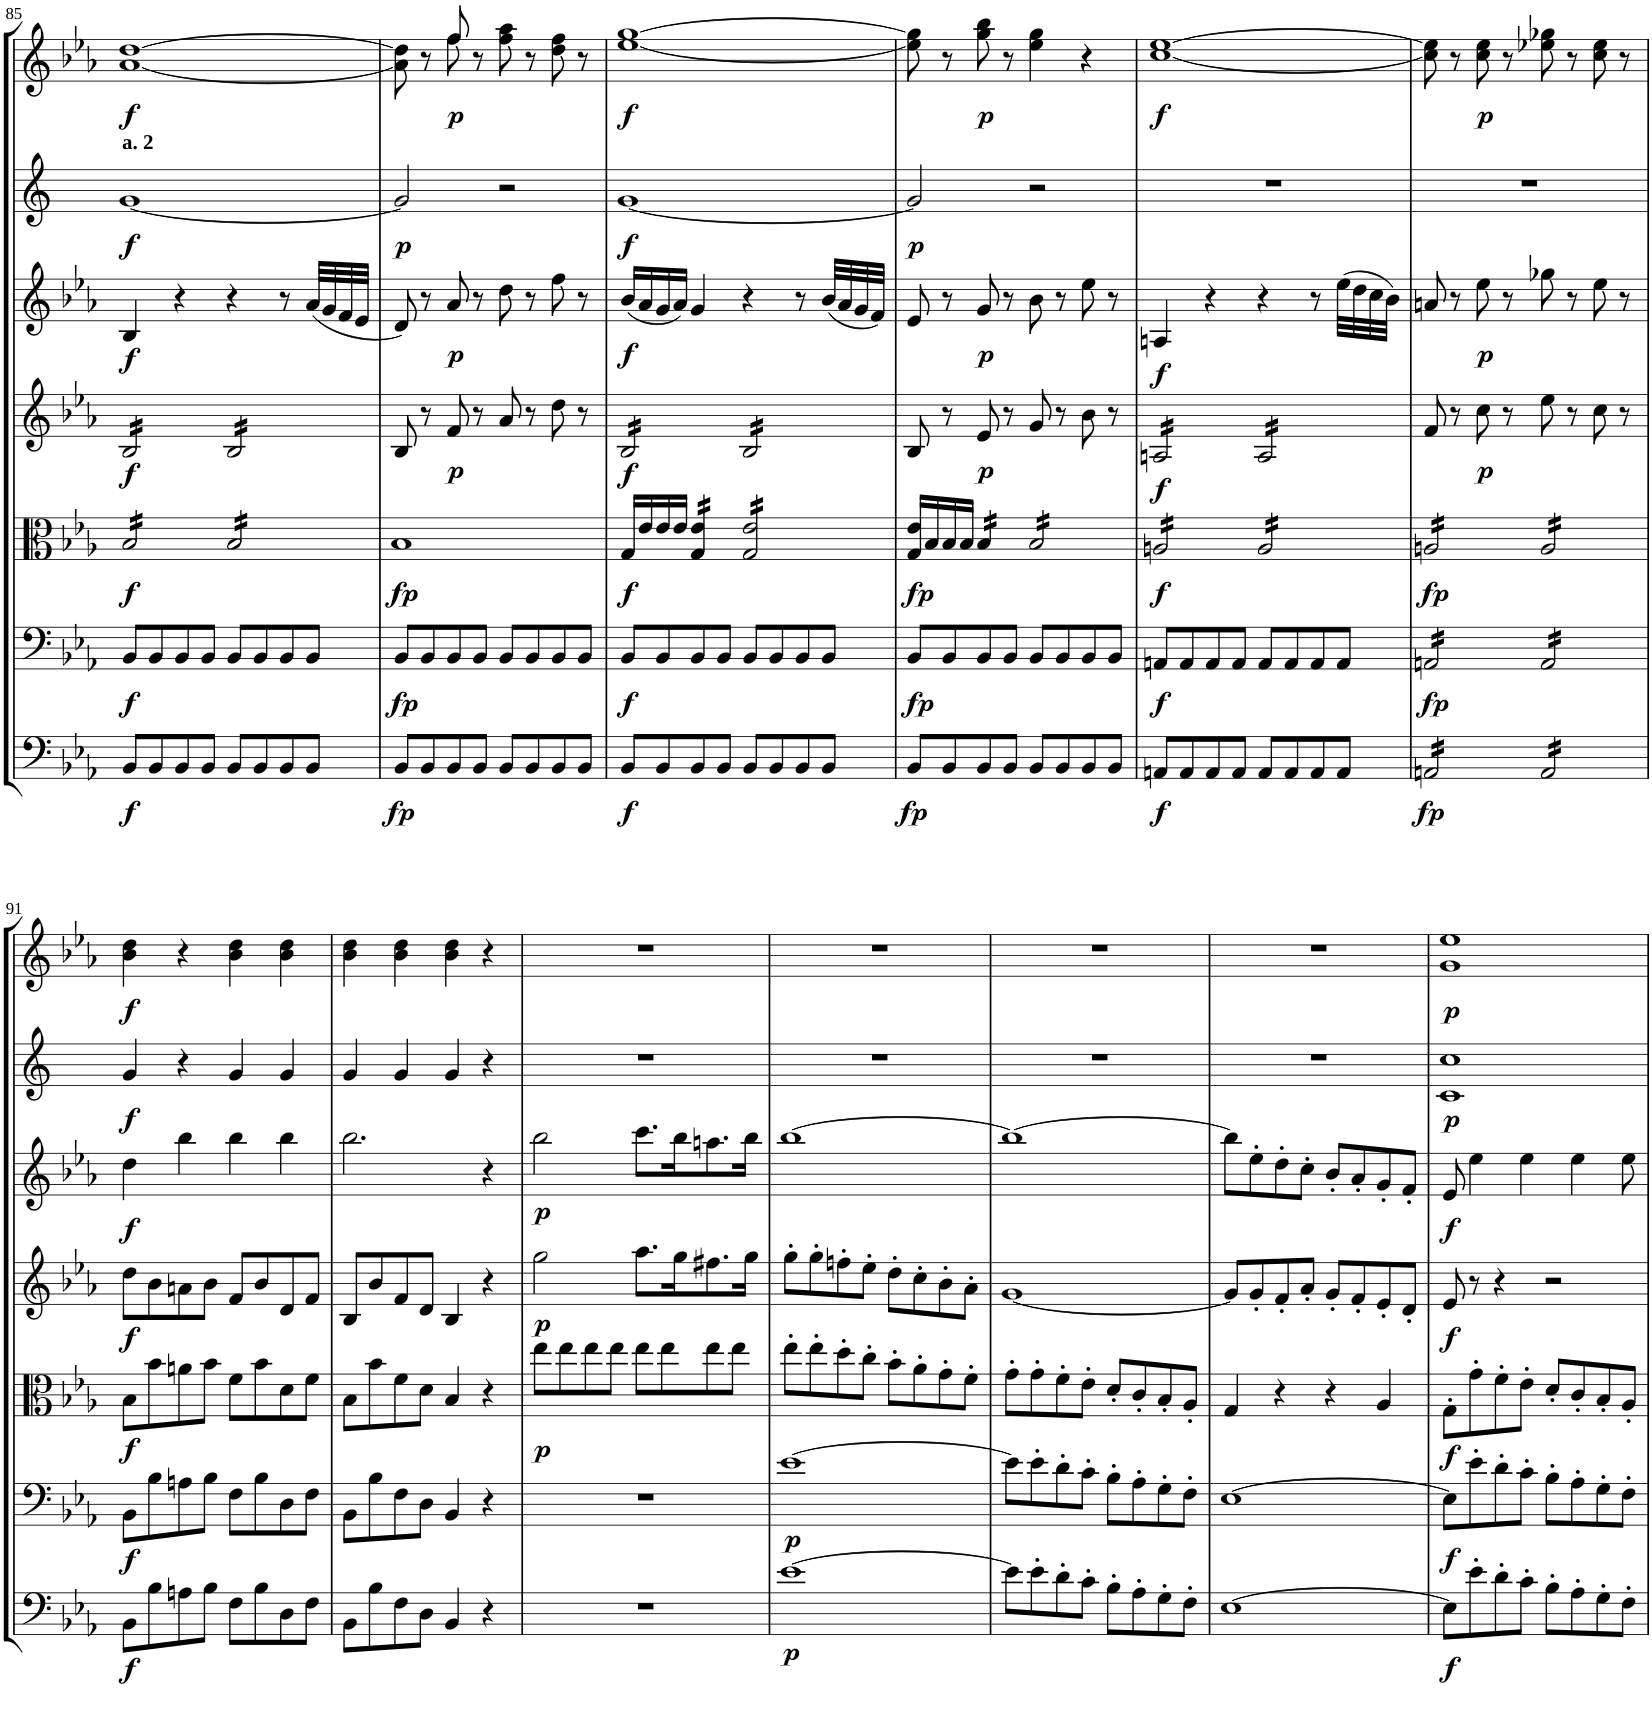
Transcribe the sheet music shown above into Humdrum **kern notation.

**kern	**dynam	**kern	**dynam	**kern	**dynam	**kern	**dynam	**kern	**dynam	**kern	**dynam	**kern	**dynam
*part7	*part7	*part6	*part6	*part5	*part5	*part4	*part4	*part3	*part3	*part2	*part2	*part1	*part1
*staff7	*staff7	*staff6	*staff6	*staff5	*staff5	*staff4	*staff4	*staff3	*staff3	*staff2	*staff2	*staff1	*staff1
*I"Basso	*	*I"Violoncello	*	*I"Viola	*	*I"Violino II	*	*I"Violino I	*	*I"Corni in Es	*	*I"Oboi	*
*	*	*	*	*	*	*	*	*	*	*	*	*I'Ob	*
!!LO:PB:g=z
*clefF4	*	*clefF4	*	*clefC3	*	*clefG2	*	*clefG2	*	*clefG2	*	*clefG2	*
*Trd7c12	*	*	*	*	*	*	*	*	*	*Trd5c9	*	*	*
*k[b-e-a-]	*	*k[b-e-a-]	*	*k[b-e-a-]	*	*k[b-e-a-]	*	*k[b-e-a-]	*	*k[]	*	*k[b-e-a-]	*
*M4/4	*	*M4/4	*	*M4/4	*	*M4/4	*	*M4/4	*	*M4/4	*	*M4/4	*
*met(c)	*	*met(c)	*	*met(c)	*	*met(c)	*	*met(c)	*	*met(c)	*	*met(c)	*
=85	=85	=85	=85	=85	=85	=85	=85	=85	=85	=85	=85	=85	=85
!	!	!	!	!	!	!	!	!	!	!LO:TX:a:B:t=a. 2	!	!	!
!	!LO:DY:b	!	!LO:DY:b	!	!LO:DY:b	!	!LO:DY:b	!	!LO:DY:b	!	!LO:DY:b	!	!LO:DY:b
*	*	*	*	*tremolo	*	*	*	*	*	*	*	*	*
*	*	*	*	*	*	*tremolo	*	*	*	*	*	*	*
8BB-/L	f	8BB-/L	f	16B-/LL	f	16B-/LL	f	4B-/	f	[1g	f	[1a- [>1dd	f
.	.	.	.	16B-/	.	16B-/	.	.	.	.	.	.	.
8BB-/	.	8BB-/	.	16B-/	.	16B-/	.	.	.	.	.	.	.
.	.	.	.	16B-/	.	16B-/	.	.	.	.	.	.	.
8BB-/	.	8BB-/	.	16B-/	.	16B-/	.	4r	.	.	.	.	.
.	.	.	.	16B-/	.	16B-/	.	.	.	.	.	.	.
8BB-/J	.	8BB-/J	.	16B-/	.	16B-/	.	.	.	.	.	.	.
.	.	.	.	16B-/JJ	.	16B-/JJ	.	.	.	.	.	.	.
8BB-/L	.	8BB-/L	.	16B-/LL	.	16B-/LL	.	4r	.	.	.	.	.
.	.	.	.	16B-/	.	16B-/	.	.	.	.	.	.	.
8BB-/	.	8BB-/	.	16B-/	.	16B-/	.	.	.	.	.	.	.
.	.	.	.	16B-/	.	16B-/	.	.	.	.	.	.	.
8BB-/	.	8BB-/	.	16B-/	.	16B-/	.	8r	.	.	.	.	.
.	.	.	.	16B-/	.	16B-/	.	.	.	.	.	.	.
8BB-/J	.	8BB-/J	.	16B-/	.	16B-/	.	(32a-/LLL	.	.	.	.	.
.	.	.	.	.	.	.	.	32g/	.	.	.	.	.
.	.	.	.	16B-/JJ	.	16B-/JJ	.	32f/	.	.	.	.	.
*	*	*	*	*	*	*Xtremolo	*	*	*	*	*	*	*
*	*	*	*	*Xtremolo	*	*	*	*	*	*	*	*	*
.	.	.	.	.	.	.	.	32e-/JJJ	.	.	.	.	.
=86	=86	=86	=86	=86	=86	=86	=86	=86	=86	=86	=86	=86	=86
*	*	*	*	*	*	*	*	*	*	*	*	*^	*
!	!LO:DY:b	!	!LO:DY:b	!	!LO:DY:b	!	!	!	!	!	!LO:DY:b	!	!	!
8BB-/L	fp	8BB-/L	fp	1B-	fp	8B-/	.	8d/)	.	2g/]	p	8a-\] 8dd\]	4ryy	.
8BB-/	.	8BB-/	.	.	.	8r	.	8r	.	.	.	8r	.	.
!	!	!	!	!	!	!	!LO:DY:b	!	!LO:DY:b	!	!	!	!	!LO:DY:b
8BB-/	.	8BB-/	.	.	.	8f/	p	8a-/	p	.	.	8ff/	8ff\	p
8BB-/J	.	8BB-/J	.	.	.	8r	.	8r	.	.	.	8r	2ryy	.
8BB-/L	.	8BB-/L	.	.	.	8a-/	.	8dd\	.	2r	.	8ff\ 8aa-\	.	.
8BB-/	.	8BB-/	.	.	.	8r	.	8r	.	.	.	8r	.	.
8BB-/	.	8BB-/	.	.	.	8dd\	.	8ff\	.	.	.	8dd\ 8ff\	.	.
8BB-/J	.	8BB-/J	.	.	.	8r	.	8r	.	.	.	8r	8ryy	.
=87	=87	=87	=87	=87	=87	=87	=87	=87	=87	=87	=87	=87	=87	=87
!	!LO:DY:b	!	!LO:DY:b	!	!LO:DY:b	!	!LO:DY:b	!	!LO:DY:b	!	!LO:DY:b	!	!	!LO:DY:b
*	*	*	*	*	*	*	*	*	*	*	*	*v	*v	*
*	*	*	*	*	*	*tremolo	*	*	*	*	*	*	*
8BB-/L	f	8BB-/L	f	16G/LL	f	16B-/LL	f	(16b-/LL	f	[1g	f	[1ee- [1gg	f
.	.	.	.	16e-/	.	16B-/	.	16a-/	.	.	.	.	.
8BB-/	.	8BB-/	.	16e-/	.	16B-/	.	16g/	.	.	.	.	.
.	.	.	.	16e-/JJ	.	16B-/	.	16a-/JJ)	.	.	.	.	.
*	*	*	*	*tremolo	*	*	*	*	*	*	*	*	*
8BB-/	.	8BB-/	.	16G/ 16e-/LL	.	16B-/	.	4g/	.	.	.	.	.
.	.	.	.	16G/ 16e-/	.	16B-/	.	.	.	.	.	.	.
8BB-/J	.	8BB-/J	.	16G/ 16e-/	.	16B-/	.	.	.	.	.	.	.
.	.	.	.	16G/ 16e-/JJ	.	16B-/JJ	.	.	.	.	.	.	.
8BB-/L	.	8BB-/L	.	16G/ 16e-/LL	.	16B-/LL	.	4r	.	.	.	.	.
.	.	.	.	16G/ 16e-/	.	16B-/	.	.	.	.	.	.	.
8BB-/	.	8BB-/	.	16G/ 16e-/	.	16B-/	.	.	.	.	.	.	.
.	.	.	.	16G/ 16e-/	.	16B-/	.	.	.	.	.	.	.
8BB-/	.	8BB-/	.	16G/ 16e-/	.	16B-/	.	8r	.	.	.	.	.
.	.	.	.	16G/ 16e-/	.	16B-/	.	.	.	.	.	.	.
8BB-/J	.	8BB-/J	.	16G/ 16e-/	.	16B-/	.	(32b-/LLL	.	.	.	.	.
.	.	.	.	.	.	.	.	32a-/	.	.	.	.	.
.	.	.	.	16G/ 16e-/JJ	.	16B-/JJ	.	32g/	.	.	.	.	.
*	*	*	*	*	*	*Xtremolo	*	*	*	*	*	*	*
*	*	*	*	*Xtremolo	*	*	*	*	*	*	*	*	*
.	.	.	.	.	.	.	.	32f/JJJ)	.	.	.	.	.
=88	=88	=88	=88	=88	=88	=88	=88	=88	=88	=88	=88	=88	=88
!	!LO:DY:b	!	!LO:DY:b	!	!LO:DY:b	!	!	!	!	!	!LO:DY:b	!	!
8BB-/L	fp	8BB-/L	fp	16G/ 16e-/LL	fp	8B-/	.	8e-/	.	2g/]	p	8ee-\] 8gg\]	.
.	.	.	.	16B-/	.	.	.	.	.	.	.	.	.
8BB-/	.	8BB-/	.	16B-/	.	8r	.	8r	.	.	.	8r	.
.	.	.	.	16B-/JJ	.	.	.	.	.	.	.	.	.
!	!	!	!	!	!	!	!LO:DY:b	!	!LO:DY:b	!	!	!	!LO:DY:b
*	*	*	*	*tremolo	*	*	*	*	*	*	*	*	*
8BB-/	.	8BB-/	.	16B-/LL	.	8e-/	p	8g/	p	.	.	8gg\ 8bb-\	p
.	.	.	.	16B-/	.	.	.	.	.	.	.	.	.
8BB-/J	.	8BB-/J	.	16B-/	.	8r	.	8r	.	.	.	8r	.
.	.	.	.	16B-/JJ	.	.	.	.	.	.	.	.	.
8BB-/L	.	8BB-/L	.	16B-/LL	.	8g/	.	8b-\	.	2r	.	4ee-\ 4gg\	.
.	.	.	.	16B-/	.	.	.	.	.	.	.	.	.
8BB-/	.	8BB-/	.	16B-/	.	8r	.	8r	.	.	.	.	.
.	.	.	.	16B-/	.	.	.	.	.	.	.	.	.
8BB-/	.	8BB-/	.	16B-/	.	8b-\	.	8ee-\	.	.	.	4r	.
.	.	.	.	16B-/	.	.	.	.	.	.	.	.	.
8BB-/J	.	8BB-/J	.	16B-/	.	8r	.	8r	.	.	.	.	.
.	.	.	.	16B-/JJ	.	.	.	.	.	.	.	.	.
=89	=89	=89	=89	=89	=89	=89	=89	=89	=89	=89	=89	=89	=89
!	!LO:DY:b	!	!LO:DY:b	!	!LO:DY:b	!	!LO:DY:b	!	!LO:DY:b	!	!	!	!LO:DY:b
*	*	*	*	*	*	*tremolo	*	*	*	*	*	*	*
8AAn/L	f	8AAn/L	f	16An/LL	f	16An/LL	f	4An/	f	1r	.	[1cc [1ee-	f
.	.	.	.	16An/	.	16An/	.	.	.	.	.	.	.
8AA/	.	8AA/	.	16An/	.	16An/	.	.	.	.	.	.	.
.	.	.	.	16An/	.	16An/	.	.	.	.	.	.	.
8AA/	.	8AA/	.	16An/	.	16An/	.	4r	.	.	.	.	.
.	.	.	.	16An/	.	16An/	.	.	.	.	.	.	.
8AA/J	.	8AA/J	.	16An/	.	16An/	.	.	.	.	.	.	.
.	.	.	.	16An/JJ	.	16An/JJ	.	.	.	.	.	.	.
8AA/L	.	8AA/L	.	16A/LL	.	16A/LL	.	4r	.	.	.	.	.
.	.	.	.	16A/	.	16A/	.	.	.	.	.	.	.
8AA/	.	8AA/	.	16A/	.	16A/	.	.	.	.	.	.	.
.	.	.	.	16A/	.	16A/	.	.	.	.	.	.	.
8AA/	.	8AA/	.	16A/	.	16A/	.	8r	.	.	.	.	.
.	.	.	.	16A/	.	16A/	.	.	.	.	.	.	.
8AA/J	.	8AA/J	.	16A/	.	16A/	.	(32ee-\LLL	.	.	.	.	.
.	.	.	.	.	.	.	.	32dd\	.	.	.	.	.
.	.	.	.	16A/JJ	.	16A/JJ	.	32cc\	.	.	.	.	.
*	*	*	*	*	*	*Xtremolo	*	*	*	*	*	*	*
.	.	.	.	.	.	.	.	32b-\JJJ)	.	.	.	.	.
=90	=90	=90	=90	=90	=90	=90	=90	=90	=90	=90	=90	=90	=90
!	!LO:DY:b	!	!LO:DY:b	!	!LO:DY:b	!	!	!	!	!	!	!	!
*tremolo	*	*	*	*	*	*	*	*	*	*	*	*	*
*	*	*tremolo	*	*	*	*	*	*	*	*	*	*	*
16AAn/LL	fp	16AAn/LL	fp	16An/LL	fp	8f/	.	8an/	.	1r	.	8cc\] 8ee-\]	.
16AAn/	.	16AAn/	.	16An/	.	.	.	.	.	.	.	.	.
16AAn/	.	16AAn/	.	16An/	.	8r	.	8r	.	.	.	8r	.
16AAn/	.	16AAn/	.	16An/	.	.	.	.	.	.	.	.	.
!	!	!	!	!	!	!	!LO:DY:b	!	!LO:DY:b	!	!	!	!LO:DY:b
16AAn/	.	16AAn/	.	16An/	.	8cc\	p	8ee-\	p	.	.	8cc\ 8ee-\	p
16AAn/	.	16AAn/	.	16An/	.	.	.	.	.	.	.	.	.
16AAn/	.	16AAn/	.	16An/	.	8r	.	8r	.	.	.	8r	.
16AAn/JJ	.	16AAn/JJ	.	16An/JJ	.	.	.	.	.	.	.	.	.
16AA/LL	.	16AA/LL	.	16A/LL	.	8ee-\	.	8gg-X\	.	.	.	8ee-X\ 8gg-X\	.
16AA/	.	16AA/	.	16A/	.	.	.	.	.	.	.	.	.
16AA/	.	16AA/	.	16A/	.	8r	.	8r	.	.	.	8r	.
16AA/	.	16AA/	.	16A/	.	.	.	.	.	.	.	.	.
16AA/	.	16AA/	.	16A/	.	8cc\	.	8ee-\	.	.	.	8cc\ 8ee-\	.
16AA/	.	16AA/	.	16A/	.	.	.	.	.	.	.	.	.
16AA/	.	16AA/	.	16A/	.	8r	.	8r	.	.	.	8r	.
16AA/JJ	.	16AA/JJ	.	16A/JJ	.	.	.	.	.	.	.	.	.
*	*	*	*	*Xtremolo	*	*	*	*	*	*	*	*	*
*	*	*Xtremolo	*	*	*	*	*	*	*	*	*	*	*
*Xtremolo	*	*	*	*	*	*	*	*	*	*	*	*	*
!!LO:LB:g=z
=91	=91	=91	=91	=91	=91	=91	=91	=91	=91	=91	=91	=91	=91
!	!LO:DY:b	!	!LO:DY:b	!	!LO:DY:b	!	!LO:DY:b	!	!LO:DY:b	!	!LO:DY:b	!	!LO:DY:b
8BB-\L	f	8BB-\L	f	8B-\L	f	8dd\L	f	4dd\	f	4g/	f	4b-\ 4dd\	f
8B-\	.	8B-\	.	8b-\	.	8b-\	.	.	.	.	.	.	.
8An\	.	8An\	.	8an\	.	8an\	.	4bb-\	.	4r	.	4r	.
8B-\J	.	8B-\J	.	8b-\J	.	8b-\J	.	.	.	.	.	.	.
8F\L	.	8F\L	.	8f\L	.	8f/L	.	4bb-\	.	4g/	.	4b-\ 4dd\	.
8B-\	.	8B-\	.	8b-\	.	8b-/	.	.	.	.	.	.	.
8D\	.	8D\	.	8d\	.	8d/	.	4bb-\	.	4g/	.	4b-\ 4dd\	.
8F\J	.	8F\J	.	8f\J	.	8f/J	.	.	.	.	.	.	.
=92	=92	=92	=92	=92	=92	=92	=92	=92	=92	=92	=92	=92	=92
8BB-\L	.	8BB-\L	.	8B-\L	.	8B-/L	.	2.bb-\	.	4g/	.	4b-\ 4dd\	.
8B-\	.	8B-\	.	8b-\	.	8b-/	.	.	.	.	.	.	.
8F\	.	8F\	.	8f\	.	8f/	.	.	.	4g/	.	4b-\ 4dd\	.
8D\J	.	8D\J	.	8d\J	.	8d/J	.	.	.	.	.	.	.
4BB-/	.	4BB-/	.	4B-/	.	4B-/	.	.	.	4g/	.	4b-\ 4dd\	.
4r	.	4r	.	4r	.	4r	.	4r	.	4r	.	4r	.
=93	=93	=93	=93	=93	=93	=93	=93	=93	=93	=93	=93	=93	=93
!	!	!	!	!	!LO:DY:b	!	!LO:DY:b	!	!LO:DY:b	!	!	!	!
1r	.	1r	.	8ee-\L	p	2gg\	p	2bb-\	p	1r	.	1r	.
.	.	.	.	8ee-\	.	.	.	.	.	.	.	.	.
.	.	.	.	8ee-\	.	.	.	.	.	.	.	.	.
.	.	.	.	8ee-\J	.	.	.	.	.	.	.	.	.
.	.	.	.	8ee-\L	.	8.aa-\L	.	8.ccc\L	.	.	.	.	.
.	.	.	.	8ee-\	.	.	.	.	.	.	.	.	.
.	.	.	.	.	.	16gg\K	.	16bb-\K	.	.	.	.	.
.	.	.	.	8ee-\	.	8.ff#X\	.	8.aan\	.	.	.	.	.
.	.	.	.	8ee-\J	.	.	.	.	.	.	.	.	.
.	.	.	.	.	.	16gg\Jk	.	16bb-\Jk	.	.	.	.	.
=94	=94	=94	=94	=94	=94	=94	=94	=94	=94	=94	=94	=94	=94
!	!LO:DY:b	!	!LO:DY:b	!	!	!	!	!	!	!	!	!	!
[1e-	p	[1e-	p	8ee-'\L	.	8gg'\L	.	[1bb-	.	1r	.	1r	.
.	.	.	.	8ee-'\	.	8gg'\	.	.	.	.	.	.	.
.	.	.	.	8dd'\	.	8ffn'\	.	.	.	.	.	.	.
.	.	.	.	8cc'\J	.	8ee-'\J	.	.	.	.	.	.	.
.	.	.	.	8b-'\L	.	8dd'\L	.	.	.	.	.	.	.
.	.	.	.	8a-'\	.	8cc'\	.	.	.	.	.	.	.
.	.	.	.	8g'\	.	8b-'\	.	.	.	.	.	.	.
.	.	.	.	8f'\J	.	8a-'\J	.	.	.	.	.	.	.
=95	=95	=95	=95	=95	=95	=95	=95	=95	=95	=95	=95	=95	=95
8e-\L]	.	8e-\L]	.	8g'\L	.	[1g	.	1bb-_	.	1r	.	1r	.
8e-'\	.	8e-'\	.	8g'\	.	.	.	.	.	.	.	.	.
8d'\	.	8d'\	.	8f'\	.	.	.	.	.	.	.	.	.
8c'\J	.	8c'\J	.	8e-'\J	.	.	.	.	.	.	.	.	.
8B-'\L	.	8B-'\L	.	8d'/L	.	.	.	.	.	.	.	.	.
8A-'\	.	8A-'\	.	8c'/	.	.	.	.	.	.	.	.	.
8G'\	.	8G'\	.	8B-'/	.	.	.	.	.	.	.	.	.
8F'\J	.	8F'\J	.	8A-'/J	.	.	.	.	.	.	.	.	.
=96	=96	=96	=96	=96	=96	=96	=96	=96	=96	=96	=96	=96	=96
[1E-	.	[1E-	.	4G/	.	8g/L]	.	8bb-\L]	.	1r	.	1r	.
.	.	.	.	.	.	8g'/	.	8ee-'\	.	.	.	.	.
.	.	.	.	4r	.	8f'/	.	8dd'\	.	.	.	.	.
.	.	.	.	.	.	8a-'/J	.	8cc'\J	.	.	.	.	.
.	.	.	.	4r	.	8g'/L	.	8b-'/L	.	.	.	.	.
.	.	.	.	.	.	8f'/	.	8a-'/	.	.	.	.	.
.	.	.	.	4A-/	.	8e-'/	.	8g'/	.	.	.	.	.
.	.	.	.	.	.	8d'/J	.	8f'/J	.	.	.	.	.
=97	=97	=97	=97	=97	=97	=97	=97	=97	=97	=97	=97	=97	=97
!	!LO:DY:b	!	!LO:DY:b	!	!LO:DY:b	!	!LO:DY:b	!	!LO:DY:b	!	!LO:DY:b	!	!LO:DY:b
8E-\L]	f	8E-\L]	f	8G'\L	f	8e-/	f	8e-/	f	1c 1cc	p	1g 1ee-	p
8e-'\	.	8e-'\	.	8g'\	.	8r	.	4ee-\	.	.	.	.	.
8d'\	.	8d'\	.	8f'\	.	4r	.	.	.	.	.	.	.
8c'\J	.	8c'\J	.	8e-'\J	.	.	.	4ee-\	.	.	.	.	.
8B-'\L	.	8B-'\L	.	8d'/L	.	2r	.	.	.	.	.	.	.
8A-'\	.	8A-'\	.	8c'/	.	.	.	4ee-\	.	.	.	.	.
8G'\	.	8G'\	.	8B-'/	.	.	.	.	.	.	.	.	.
8F'\J	.	8F'\J	.	8A-'/J	.	.	.	8ee-\	.	.	.	.	.
=	=	=	=	=	=	=	=	=	=	=	=	=	=
*-	*-	*-	*-	*-	*-	*-	*-	*-	*-	*-	*-	*-	*-
